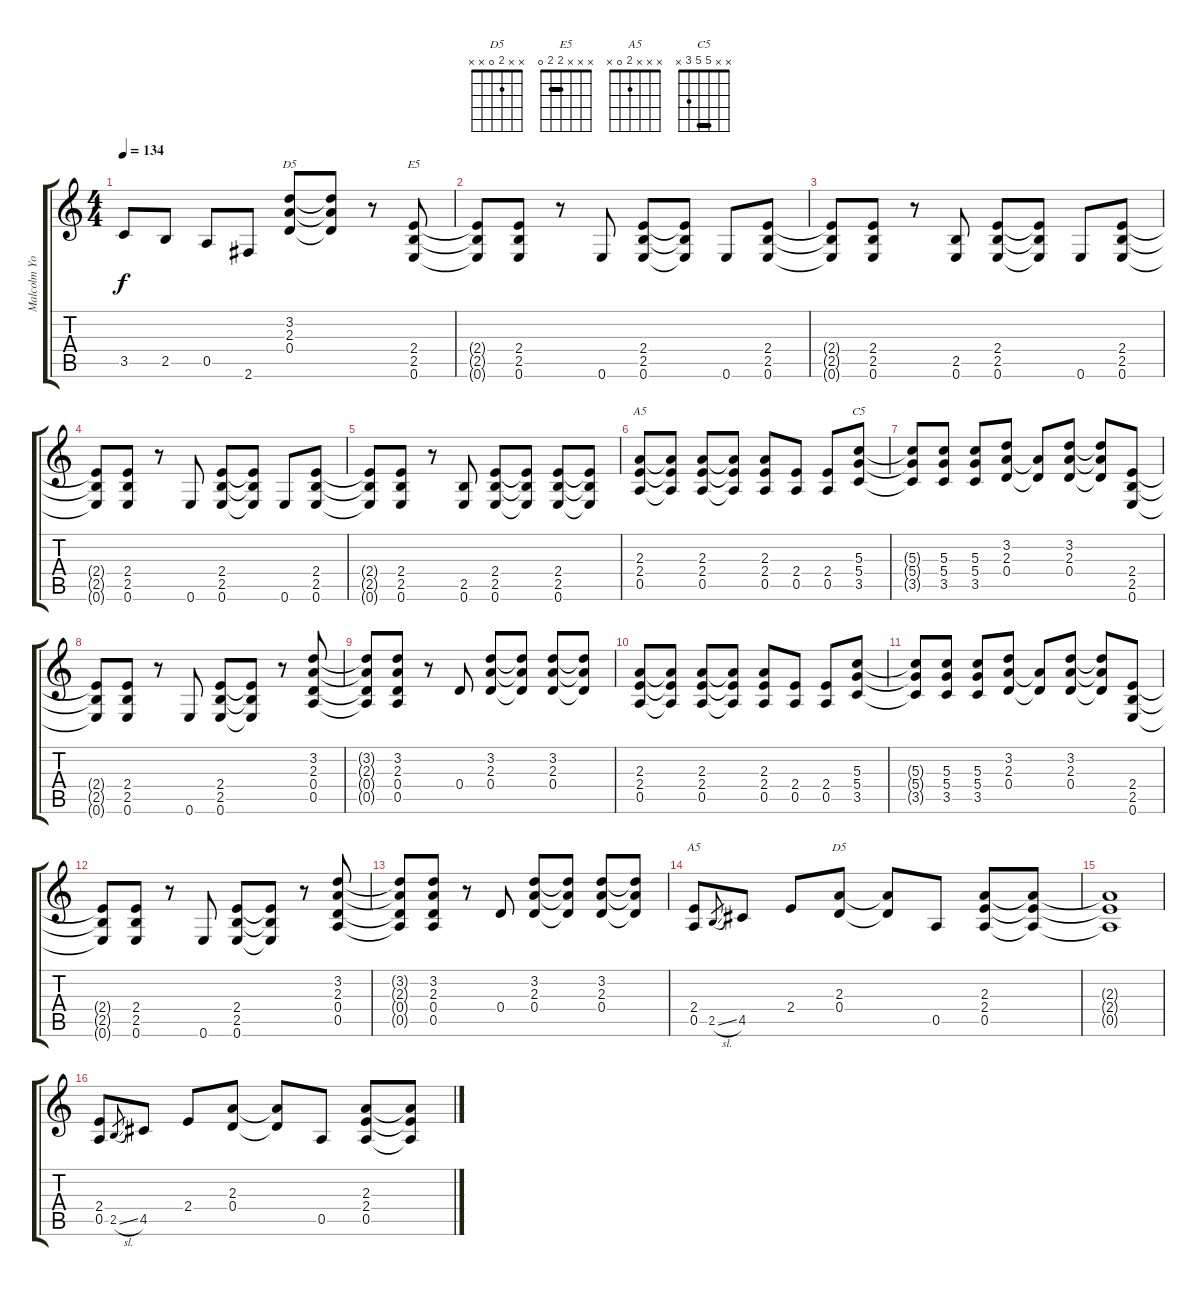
\track ("Malcolm Young " "Malcolm Yo") {instrument overdrivenguitar}
\staff {score tabs}
\tuning (E4 B3 G3 D3 A2 E2) {hide}
\chord ("D5" x 3 2 0 x x)
\chord ("E5" x x x 2 2 0) {barre 2}
\chord ("A5" x x 2 2 0 x) {barre 2}
\chord ("C5" x x 5 5 3 x) {barre 5}
\chord ("A5" x x x 2 0 x)
\chord ("D5" x x 2 0 x x)
\ts (4 4)
\tempo 134
\clef g2
\ks c
3.5.8{dy f} 2.5.8 0.5.8 2.6.8 (3.2 2.3 0.4).8{ch "D5"} (3.2{t} 2.3{t} 0.4{t}).8 r.8 (2.4 2.5 0.6).8{ch "E5"} |
(2.4{t} 2.5{t} 0.6{t}).8 (2.4 2.5 0.6).8 r.8 0.6.8 (2.4 2.5 0.6).8 (2.4{t} 2.5{t} 0.6{t}).8 0.6.8 (2.4 2.5 0.6).8 |
(2.4{t} 2.5{t} 0.6{t}).8 (2.4 2.5 0.6).8 r.8 (2.5 0.6).8 (2.4 2.5 0.6).8 (2.4{t} 2.5{t} 0.6{t}).8 0.6.8 (2.4 2.5 0.6).8 |
(2.4{t} 2.5{t} 0.6{t}).8 (2.4 2.5 0.6).8 r.8 0.6.8 (2.4 2.5 0.6).8 (2.4{t} 2.5{t} 0.6{t}).8 0.6.8 (2.4 2.5 0.6).8 |
(2.4{t} 2.5{t} 0.6{t}).8 (2.4 2.5 0.6).8 r.8 (2.5 0.6).8 (2.4 2.5 0.6).8 (2.4{t} 2.5{t} 0.6{t}).8 (2.4 2.5 0.6).8 (2.4{t} 2.5{t} 0.6{t}).8 |
(2.3 2.4 0.5).8{ch "A5"} (2.3{t} 2.4{t} 0.5{t}).8 (2.3 2.4 0.5).8 (2.3{t} 2.4{t} 0.5{t}).8 (2.3 2.4 0.5).8 (2.4 0.5).8 (2.4 0.5).8 (5.3 5.4 3.5).8{ch "C5"} |
(5.3{t} 5.4{t} 3.5{t}).8 (5.3 5.4 3.5).8 (5.3 5.4 3.5).8 (3.2 2.3 0.4).8 (2.3{t} 0.4{t}).8 (3.2 2.3 0.4).8 (3.2{t} 2.3{t} 0.4{t}).8 (2.4 2.5 0.6).8 |
(2.4{t} 2.5{t} 0.6{t}).8 (2.4 2.5 0.6).8 r.8 0.6.8 (2.4 2.5 0.6).8 (2.4{t} 2.5{t} 0.6{t}).8 r.8 (3.2 2.3 0.4 0.5).8 |
(3.2{t} 2.3{t} 0.4{t} 0.5{t}).8 (3.2 2.3 0.4 0.5).8 r.8 0.4.8 (3.2 2.3 0.4).8 (3.2{t} 2.3{t} 0.4{t}).8 (3.2 2.3 0.4).8 (3.2{t} 2.3{t} 0.4{t}).8 |
(2.3 2.4 0.5).8 (2.3{t} 2.4{t} 0.5{t}).8 (2.3 2.4 0.5).8 (2.3{t} 2.4{t} 0.5{t}).8 (2.3 2.4 0.5).8 (2.4 0.5).8 (2.4 0.5).8 (5.3 5.4 3.5).8 |
(5.3{t} 5.4{t} 3.5{t}).8 (5.3 5.4 3.5).8 (5.3 5.4 3.5).8 (3.2 2.3 0.4).8 (2.3{t} 0.4{t}).8 (3.2 2.3 0.4).8 (3.2{t} 2.3{t} 0.4{t}).8 (2.4 2.5 0.6).8 |
(2.4{t} 2.5{t} 0.6{t}).8 (2.4 2.5 0.6).8 r.8 0.6.8 (2.4 2.5 0.6).8 (2.4{t} 2.5{t} 0.6{t}).8 r.8 (3.2 2.3 0.4 0.5).8 |
(3.2{t} 2.3{t} 0.4{t} 0.5{t}).8 (3.2 2.3 0.4 0.5).8 r.8 0.4.8 (3.2 2.3 0.4).8 (3.2{t} 2.3{t} 0.4{t}).8 (3.2 2.3 0.4).8 (3.2{t} 2.3{t} 0.4{t}).8 |
(2.4 0.5).8{ch "A5"} 2.5{sl}.8{gr} 4.5.8 2.4.8 (2.3 0.4).8{ch "D5"} (2.3{t} 0.4{t}).8 0.5.8 (2.3 2.4 0.5).8 (2.3{t} 2.4{t} 0.5{t}).8 |
(2.3{t} 2.4{t} 0.5{t}).1 |
(2.4 0.5).8 2.5{sl}.8{gr} 4.5.8 2.4.8 (2.3 0.4).8 (2.3{t} 0.4{t}).8 0.5.8 (2.3 2.4 0.5).8 (2.3{t} 2.4{t} 0.5{t}).8
